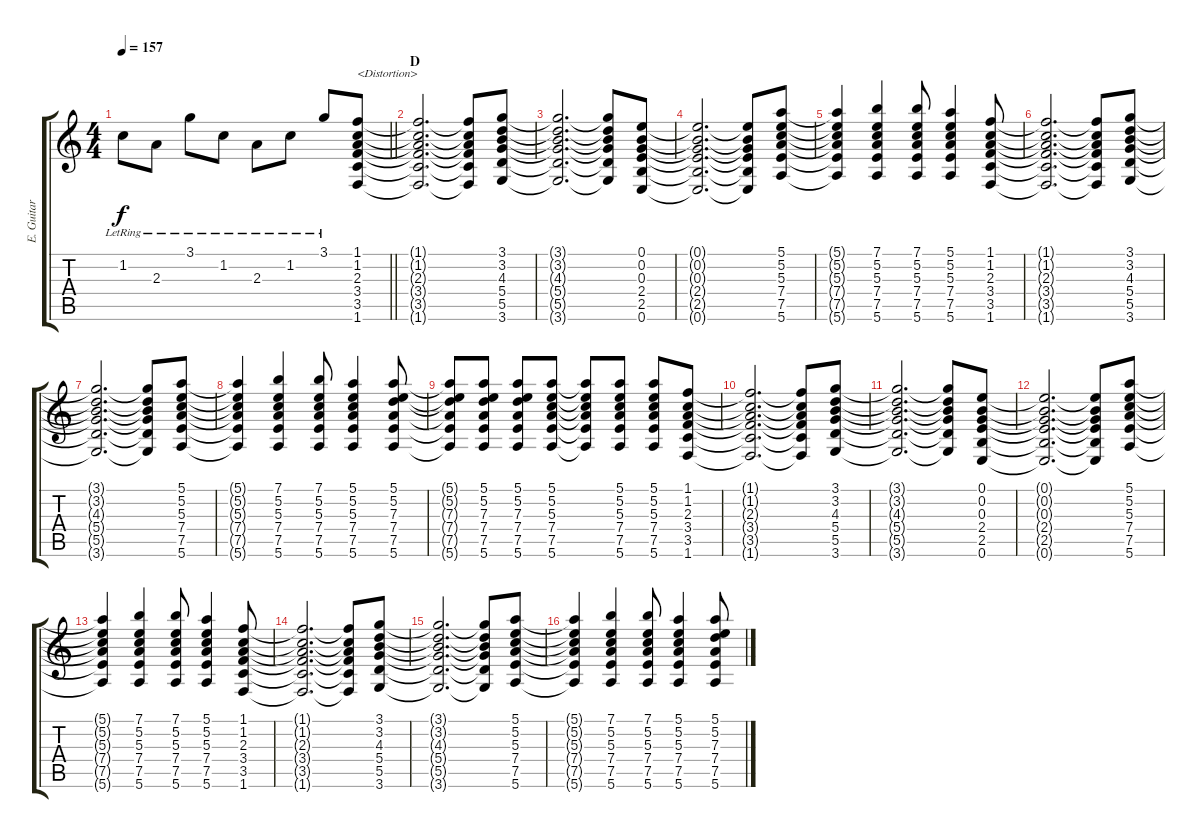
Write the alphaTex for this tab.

\track ("E. Guitar II" "E. Guitar ") {instrument electricguitarclean}
\staff {score tabs}
\tuning (E4 B3 G3 D3 A2 E2) {hide}
\ts (4 4)
\tempo 157
\clef g2
\barLineRight lightlight
\ks c
1.2{lr}.8{dy f} 2.3{lr}.8 3.1{lr}.8 1.2{lr}.8 2.3{lr}.8 1.2{lr}.8 3.1{lr}.8 (1.1 1.2 2.3 3.4 3.5 1.6).8{txt "<Distortion>" instrument overdrivenguitar} |
\section ("" "D")
(1.1{t} 1.2{t} 2.3{t} 3.4{t} 3.5{t} 1.6{t}).2{d} (1.1{t} 1.2{t} 2.3{t} 3.4{t} 3.5{t} 1.6{t}).8 (3.1 3.2 4.3 5.4 5.5 3.6).8 |
(3.1{t} 3.2{t} 4.3{t} 5.4{t} 5.5{t} 3.6{t}).2{d} (3.1{t} 3.2{t} 4.3{t} 5.4{t} 5.5{t} 3.6{t}).8 (0.1 0.2 0.3 2.4 2.5 0.6).8 |
(0.1{t} 0.2{t} 0.3{t} 2.4{t} 2.5{t} 0.6{t}).2{d} (0.1{t} 0.2{t} 0.3{t} 2.4{t} 2.5{t} 0.6{t}).8 (5.1 5.2 5.3 7.4 7.5 5.6).8 |
(5.1{t} 5.2{t} 5.3{t} 7.4{t} 7.5{t} 5.6{t}).4 (7.1 5.2 5.3 7.4 7.5 5.6).4 (7.1 5.2 5.3 7.4 7.5 5.6).8 (5.1 5.2 5.3 7.4 7.5 5.6).4 (1.1 1.2 2.3 3.4 3.5 1.6).8 |
(1.1{t} 1.2{t} 2.3{t} 3.4{t} 3.5{t} 1.6{t}).2{d} (1.1{t} 1.2{t} 2.3{t} 3.4{t} 3.5{t} 1.6{t}).8 (3.1 3.2 4.3 5.4 5.5 3.6).8 |
(3.1{t} 3.2{t} 4.3{t} 5.4{t} 5.5{t} 3.6{t}).2{d} (3.1{t} 3.2{t} 4.3{t} 5.4{t} 5.5{t} 3.6{t}).8 (5.1 5.2 5.3 7.4 7.5 5.6).8 |
(5.1{t} 5.2{t} 5.3{t} 7.4{t} 7.5{t} 5.6{t}).4 (7.1 5.2 5.3 7.4 7.5 5.6).4 (7.1 5.2 5.3 7.4 7.5 5.6).8 (5.1 5.2 5.3 7.4 7.5 5.6).4 (5.1 5.2 7.3 7.4 7.5 5.6).8 |
(5.1{t} 5.2{t} 7.3{t} 7.4{t} 7.5{t} 5.6{t}).8 (5.1 5.2 7.3 7.4 7.5 5.6).8 (5.1 5.2 7.3 7.4 7.5 5.6).8 (5.1 5.2 5.3 7.4 7.5 5.6).8 (5.1{t} 5.2{t} 5.3{t} 7.4{t} 7.5{t} 5.6{t}).8 (5.1 5.2 5.3 7.4 7.5 5.6).8 (5.1 5.2 5.3 7.4 7.5 5.6).8 (1.1 1.2 2.3 3.4 3.5 1.6).8 |
(1.1{t} 1.2{t} 2.3{t} 3.4{t} 3.5{t} 1.6{t}).2{d} (1.1{t} 1.2{t} 2.3{t} 3.4{t} 3.5{t} 1.6{t}).8 (3.1 3.2 4.3 5.4 5.5 3.6).8 |
(3.1{t} 3.2{t} 4.3{t} 5.4{t} 5.5{t} 3.6{t}).2{d} (3.1{t} 3.2{t} 4.3{t} 5.4{t} 5.5{t} 3.6{t}).8 (0.1 0.2 0.3 2.4 2.5 0.6).8 |
(0.1{t} 0.2{t} 0.3{t} 2.4{t} 2.5{t} 0.6{t}).2{d} (0.1{t} 0.2{t} 0.3{t} 2.4{t} 2.5{t} 0.6{t}).8 (5.1 5.2 5.3 7.4 7.5 5.6).8 |
(5.1{t} 5.2{t} 5.3{t} 7.4{t} 7.5{t} 5.6{t}).4 (7.1 5.2 5.3 7.4 7.5 5.6).4 (7.1 5.2 5.3 7.4 7.5 5.6).8 (5.1 5.2 5.3 7.4 7.5 5.6).4 (1.1 1.2 2.3 3.4 3.5 1.6).8 |
(1.1{t} 1.2{t} 2.3{t} 3.4{t} 3.5{t} 1.6{t}).2{d} (1.1{t} 1.2{t} 2.3{t} 3.4{t} 3.5{t} 1.6{t}).8 (3.1 3.2 4.3 5.4 5.5 3.6).8 |
(3.1{t} 3.2{t} 4.3{t} 5.4{t} 5.5{t} 3.6{t}).2{d} (3.1{t} 3.2{t} 4.3{t} 5.4{t} 5.5{t} 3.6{t}).8 (5.1 5.2 5.3 7.4 7.5 5.6).8 |
(5.1{t} 5.2{t} 5.3{t} 7.4{t} 7.5{t} 5.6{t}).4 (7.1 5.2 5.3 7.4 7.5 5.6).4 (7.1 5.2 5.3 7.4 7.5 5.6).8 (5.1 5.2 5.3 7.4 7.5 5.6).4 (5.1 5.2 7.3 7.4 7.5 5.6).8
